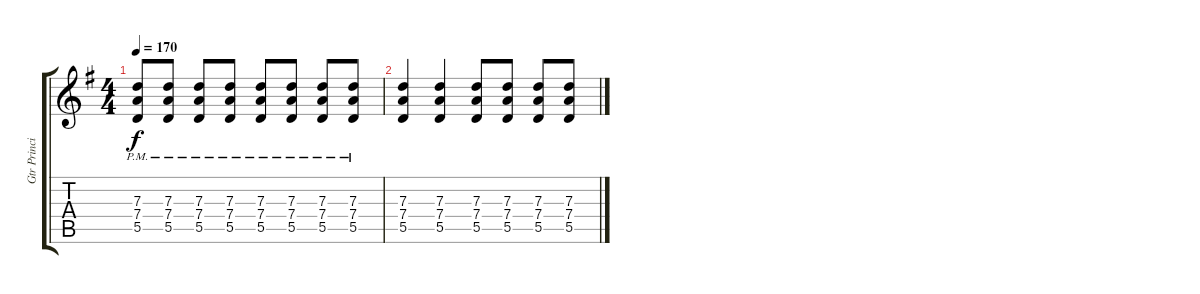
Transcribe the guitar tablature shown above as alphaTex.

\track ("Gtr Princip" "Gtr Princi") {instrument overdrivenguitar}
\staff {score tabs}
\tuning (E4 B3 G3 D3 A2 E2) {hide}
\ts (4 4)
\tempo 170
\clef g2
\ks g
(7.3{pm} 7.4{pm} 5.5{pm}).8{dy f} (7.3{pm} 7.4{pm} 5.5{pm}).8 (7.3{pm} 7.4{pm} 5.5{pm}).8 (7.3{pm} 7.4{pm} 5.5{pm}).8 (7.3{pm} 7.4{pm} 5.5{pm}).8 (7.3{pm} 7.4{pm} 5.5{pm}).8 (7.3{pm} 7.4{pm} 5.5{pm}).8 (7.3{pm} 7.4{pm} 5.5{pm}).8 |
(7.3 7.4 5.5).4 (7.3 7.4 5.5).4 (7.3 7.4 5.5).8 (7.3 7.4 5.5).8 (7.3 7.4 5.5).8 (7.3 7.4 5.5).8
